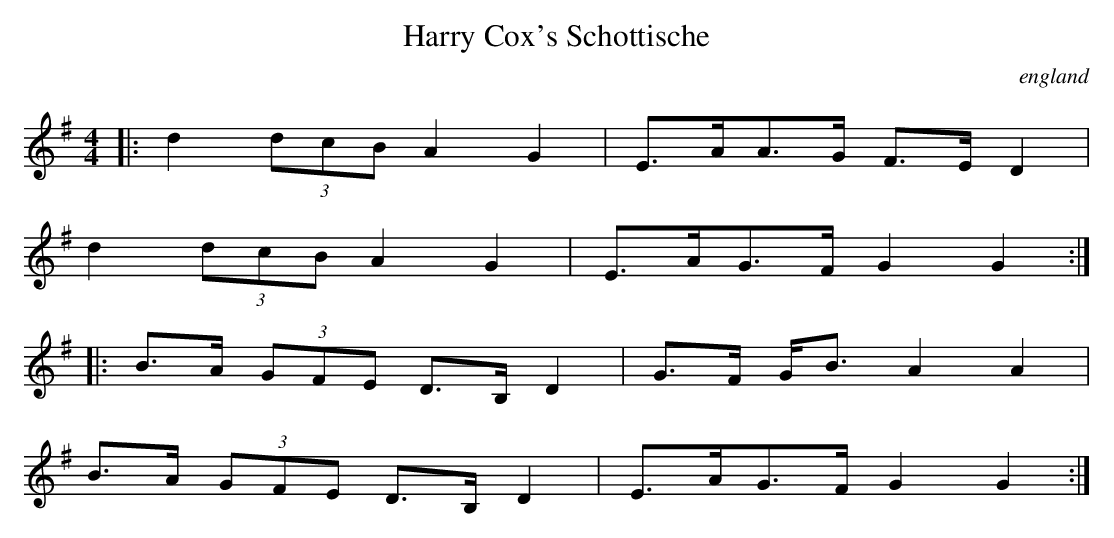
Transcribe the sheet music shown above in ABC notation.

X:1
T:Harry Cox's Schottische
O:england
M:4/4
L:1/8
K:G
|:d2 (3dcB A2G2|E3/2A/2A3/2G/2 F3/2E/2 D2|
d2 (3dcB A2G2|E3/2A/2G3/2F/2 G2G2:|
|:B3/2A/2  (3GFE D3/2B,/2 D2|G3/2F/2 G/2B3/2 A2A2|
B3/2A/2  (3GFE D3/2B,/2 D2|E3/2A/2G3/2F/2 G2G2:|
